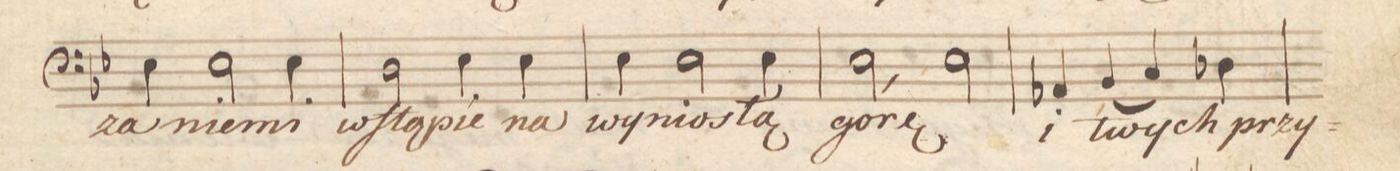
**kern	**text	**dynam
*I"Baſso.	*	*
*clefF4	*	*
*k[b-e-]	*	*
*met(C.|)	*	*
*M2/2	*	*
4E-\	za	.
2E-\	nie-	.
4E-\	-mi	.
=49	=49	=49
2D\	wſtą-	.
4E-\	-pie	.
4E-\	na	.
=50	=50	=50
4E-\	wy-	.
2E-\	-nio-	.
4E-\	-słą	.
=51	=51	=51
2E-\	gó-	.
2E-\	-rę	.
=52	=52	=52
4AA-X/	i	.
(4BB-/	twych	.
4C/)	.	.
4D-X\	przy-	.
=53	=53	=53
*-	*-	*-
